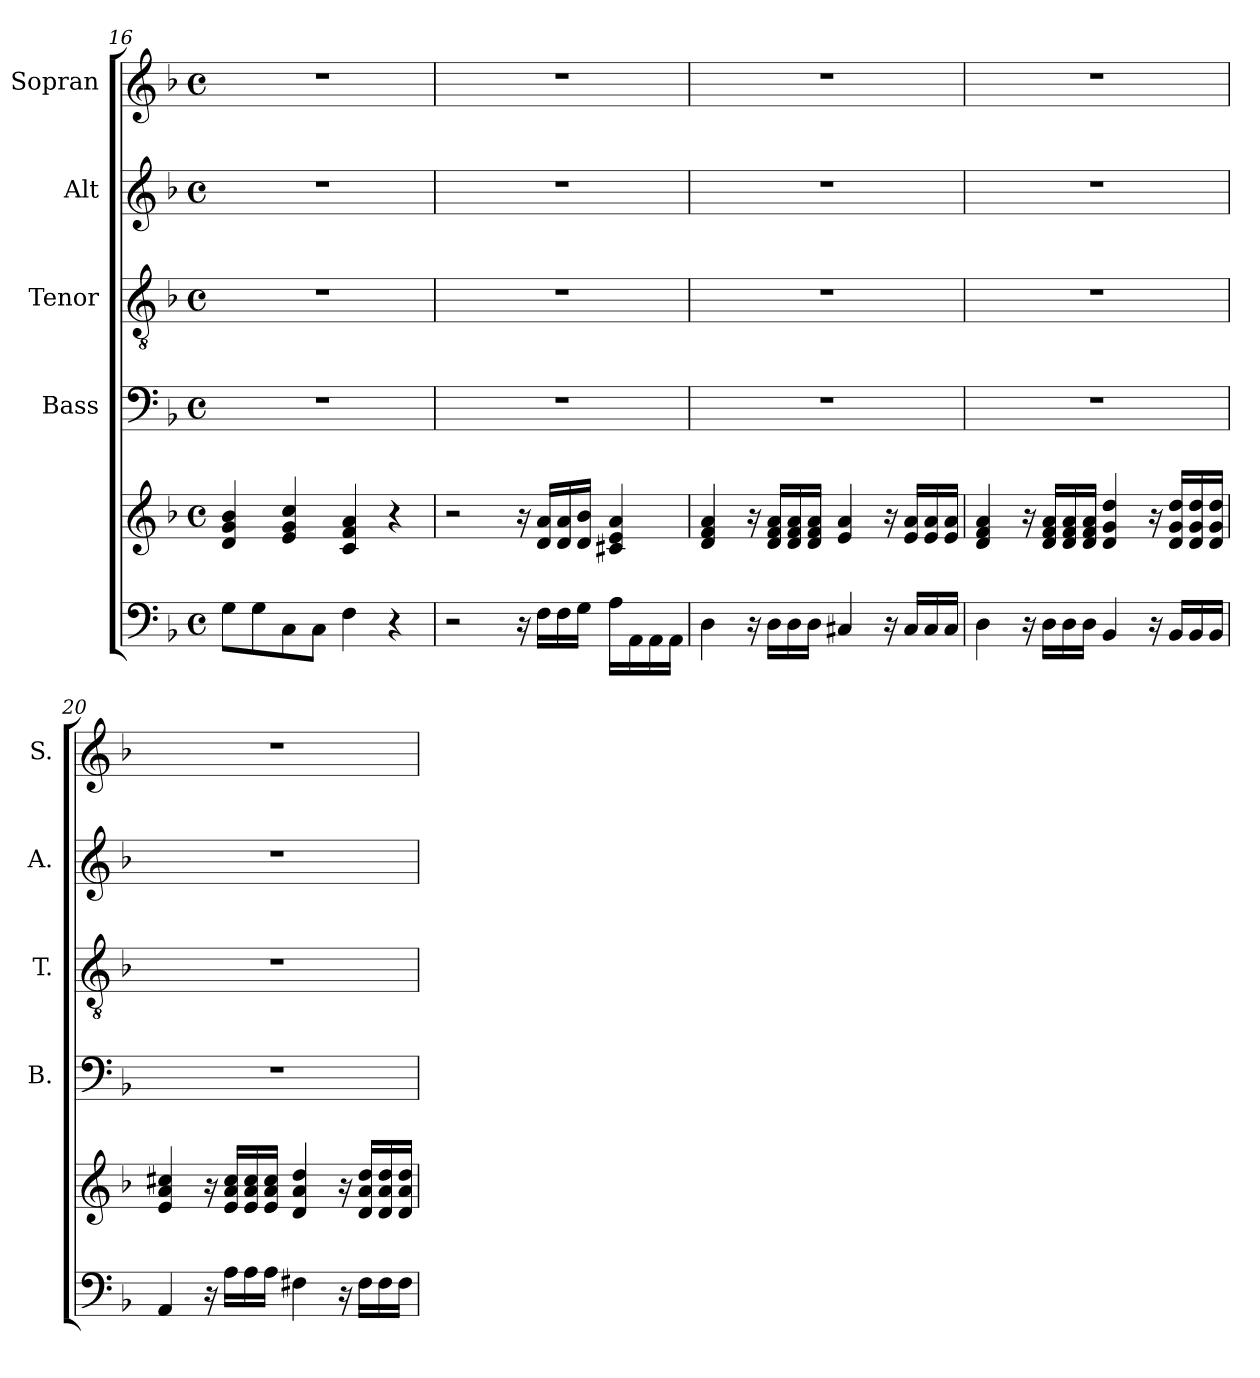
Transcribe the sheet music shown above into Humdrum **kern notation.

**kern	**kern	**kern	**kern	**kern	**kern
*part5	*part5	*part4	*part3	*part2	*part1
*staff6	*staff5	*staff4	*staff3	*staff2	*staff1
*	*	*I"Bass	*I"Tenor	*I"Alt	*I"Sopran
*	*	*I'B.	*I'T.	*I'A.	*I'S.
!!LO:LB:g=z
*clefF4	*clefG2	*clefF4	*clefGv2	*clefG2	*clefG2
*k[b-]	*k[b-]	*k[b-]	*k[b-]	*k[b-]	*k[b-]
*F:	*F:	*F:	*F:	*F:	*F:
*M4/4	*M4/4	*M4/4	*M4/4	*M4/4	*M4/4
*met(c)	*met(c)	*met(c)	*met(c)	*met(c)	*met(c)
=16	=16	=16	=16	=16	=16
8G\L	4d/ 4g/ 4b-/	1r	1r	1r	1r
8G\	.	.	.	.	.
8C\	4e/ 4g/ 4cc/	.	.	.	.
8C\J	.	.	.	.	.
4F\	4c/ 4f/ 4a/	.	.	.	.
4r	4r	.	.	.	.
=17	=17	=17	=17	=17	=17
2r	2r	1r	1r	1r	1r
16r	16r	.	.	.	.
16F\LL	16d/ 16a/LL	.	.	.	.
16F\	16d/ 16a/	.	.	.	.
16G\JJ	16d/ 16b-/JJ	.	.	.	.
16A\LL	4c#X/ 4e/ 4a/	.	.	.	.
16AA\	.	.	.	.	.
16AA\	.	.	.	.	.
16AA\JJ	.	.	.	.	.
=18	=18	=18	=18	=18	=18
4D\	4d/ 4f/ 4a/	1r	1r	1r	1r
16r	16r	.	.	.	.
16D\LL	16d/ 16f/ 16a/LL	.	.	.	.
16D\	16d/ 16f/ 16a/	.	.	.	.
16D\JJ	16d/ 16f/ 16a/JJ	.	.	.	.
4C#X/	4e/ 4a/	.	.	.	.
16r	16r	.	.	.	.
16C#/LL	16e/ 16a/LL	.	.	.	.
16C#/	16e/ 16a/	.	.	.	.
16C#/JJ	16e/ 16a/JJ	.	.	.	.
!!LO:PB:g=z
=19	=19	=19	=19	=19	=19
4D\	4d/ 4f/ 4a/	1r	1r	1r	1r
16r	16r	.	.	.	.
16D\LL	16d/ 16f/ 16a/LL	.	.	.	.
16D\	16d/ 16f/ 16a/	.	.	.	.
16D\JJ	16d/ 16f/ 16a/JJ	.	.	.	.
4BB-/	4d/ 4g/ 4dd/	.	.	.	.
16r	16r	.	.	.	.
16BB-/LL	16d/ 16g/ 16dd/LL	.	.	.	.
16BB-/	16d/ 16g/ 16dd/	.	.	.	.
16BB-/JJ	16d/ 16g/ 16dd/JJ	.	.	.	.
=20	=20	=20	=20	=20	=20
4AA/	4e/ 4a/ 4cc#X/	1r	1r	1r	1r
16r	16r	.	.	.	.
16A\LL	16e/ 16a/ 16cc#/LL	.	.	.	.
16A\	16e/ 16a/ 16cc#/	.	.	.	.
16A\JJ	16e/ 16a/ 16cc#/JJ	.	.	.	.
4F#X\	4d/ 4a/ 4dd/	.	.	.	.
16r	16r	.	.	.	.
16F#\LL	16d/ 16a/ 16dd/LL	.	.	.	.
16F#\	16d/ 16a/ 16dd/	.	.	.	.
16F#\JJ	16d/ 16a/ 16dd/JJ	.	.	.	.
=	=	=	=	=	=
*-	*-	*-	*-	*-	*-
